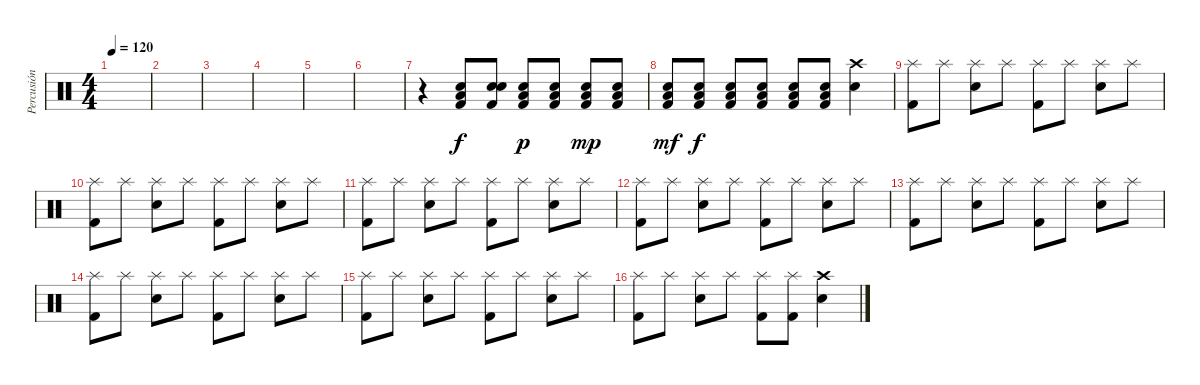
\track ("Percusión" "Percusión") {instrument percussion}
\staff {score}
\articulation defaults
\ts (4 4)
\tempo 120
\clef neutral
\ks c
|
|
|
|
|
|
r.4 ("Low Floor Tom (hit)" "Electric Snare (hit)" "Kick (hit) 2").8 ("Snare (hit)" "Electric Snare (hit)" "Kick (hit) 2").8 ("Low Floor Tom (hit)" "Electric Snare (hit)" "Kick (hit) 2").8{dy p} ("Low Floor Tom (hit)" "Electric Snare (hit)" "Kick (hit) 2").8 ("Low Floor Tom (hit)" "Electric Snare (hit)" "Kick (hit) 2").8{dy mp} ("Low Floor Tom (hit)" "Electric Snare (hit)" "Kick (hit) 2").8 |
("Low Floor Tom (hit)" "Electric Snare (hit)" "Kick (hit) 2").8{dy mf} ("Low Floor Tom (hit)" "Electric Snare (hit)" "Kick (hit) 2").8{dy f} ("Low Floor Tom (hit)" "Electric Snare (hit)" "Kick (hit) 2").8 ("Low Floor Tom (hit)" "Electric Snare (hit)" "Kick (hit) 2").8 ("Low Floor Tom (hit)" "Electric Snare (hit)" "Kick (hit) 2").8 ("Low Floor Tom (hit)" "Electric Snare (hit)" "Kick (hit) 2").8 ("Crash high (hit)" "Electric Snare (hit)").4 |
("Splash (hit)" "Kick (hit) 2").8 "Splash (hit)".8 ("Splash (hit)" "Electric Snare (hit)").8 "Splash (hit)".8 ("Splash (hit)" "Kick (hit) 2").8 "Splash (hit)".8 ("Splash (hit)" "Electric Snare (hit)").8 "Splash (hit)".8 |
("Splash (hit)" "Kick (hit) 2").8 "Splash (hit)".8 ("Splash (hit)" "Electric Snare (hit)").8 "Splash (hit)".8 ("Splash (hit)" "Kick (hit) 2").8 "Splash (hit)".8 ("Splash (hit)" "Electric Snare (hit)").8 "Splash (hit)".8 |
("Splash (hit)" "Kick (hit) 2").8 "Splash (hit)".8 ("Splash (hit)" "Electric Snare (hit)").8 "Splash (hit)".8 ("Splash (hit)" "Kick (hit) 2").8 "Splash (hit)".8 ("Splash (hit)" "Electric Snare (hit)").8 "Splash (hit)".8 |
("Splash (hit)" "Kick (hit) 2").8 "Splash (hit)".8 ("Splash (hit)" "Electric Snare (hit)").8 "Splash (hit)".8 ("Splash (hit)" "Kick (hit) 2").8 "Splash (hit)".8 ("Splash (hit)" "Electric Snare (hit)").8 "Splash (hit)".8 |
("Splash (hit)" "Kick (hit) 2").8 "Splash (hit)".8 ("Splash (hit)" "Electric Snare (hit)").8 "Splash (hit)".8 ("Splash (hit)" "Kick (hit) 2").8 "Splash (hit)".8 ("Splash (hit)" "Electric Snare (hit)").8 "Splash (hit)".8 |
("Splash (hit)" "Kick (hit) 2").8 "Splash (hit)".8 ("Splash (hit)" "Electric Snare (hit)").8 "Splash (hit)".8 ("Splash (hit)" "Kick (hit) 2").8 "Splash (hit)".8 ("Splash (hit)" "Electric Snare (hit)").8 "Splash (hit)".8 |
("Splash (hit)" "Kick (hit) 2").8 "Splash (hit)".8 ("Splash (hit)" "Electric Snare (hit)").8 "Splash (hit)".8 ("Splash (hit)" "Kick (hit) 2").8 "Splash (hit)".8 ("Splash (hit)" "Electric Snare (hit)").8 "Splash (hit)".8 |
("Splash (hit)" "Kick (hit) 2").8 "Splash (hit)".8 ("Splash (hit)" "Electric Snare (hit)").8 "Splash (hit)".8 ("Splash (hit)" "Kick (hit) 2").8 ("Splash (hit)" "Kick (hit) 2").8 ("Crash high (hit)" "Electric Snare (hit)").4
